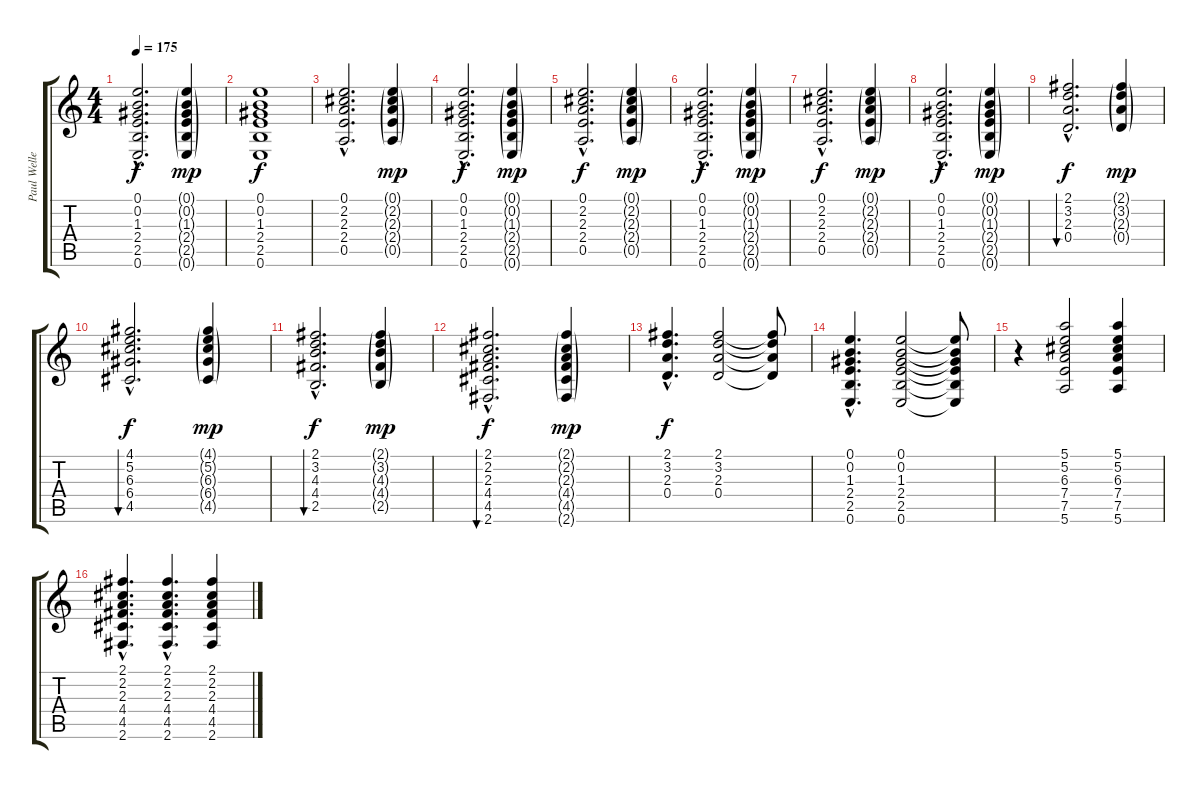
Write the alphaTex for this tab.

\track ("Paul Weller guitar1  " "Paul Welle") {instrument electricguitarclean}
\staff {score tabs}
\tuning (E4 B3 G3 D3 A2 E2) {hide}
\ts (4 4)
\tempo 175
\clef g2
\ks c
(0.1{hac} 0.2{hac} 1.3{hac} 2.4{hac} 2.5{hac} 0.6{hac}).2{d dy f} (0.1{g} 0.2{g} 1.3{g} 2.4{g} 2.5{g} 0.6{g}).4{dy mp} |
(0.1 0.2 1.3 2.4 2.5 0.6).1{dy f} |
(0.1{hac} 2.2{hac} 2.3{hac} 2.4{hac} 0.5{hac}).2{d} (0.1{g} 2.2{g} 2.3{g} 2.4{g} 0.5{g}).4{dy mp} |
(0.1{hac} 0.2{hac} 1.3{hac} 2.4{hac} 2.5{hac} 0.6{hac}).2{d dy f} (0.1{g} 0.2{g} 1.3{g} 2.4{g} 2.5{g} 0.6{g}).4{dy mp} |
(0.1{hac} 2.2{hac} 2.3{hac} 2.4{hac} 0.5{hac}).2{d dy f} (0.1{g} 2.2{g} 2.3{g} 2.4{g} 0.5{g}).4{dy mp} |
(0.1{hac} 0.2{hac} 1.3{hac} 2.4{hac} 2.5{hac} 0.6{hac}).2{d dy f} (0.1{g} 0.2{g} 1.3{g} 2.4{g} 2.5{g} 0.6{g}).4{dy mp} |
(0.1{hac} 2.2{hac} 2.3{hac} 2.4{hac} 0.5{hac}).2{d dy f} (0.1{g} 2.2{g} 2.3{g} 2.4{g} 0.5{g}).4{dy mp} |
(0.1{hac} 0.2{hac} 1.3{hac} 2.4{hac} 2.5{hac} 0.6{hac}).2{d dy f} (0.1{g} 0.2{g} 1.3{g} 2.4{g} 2.5{g} 0.6{g}).4{dy mp} |
(2.1{hac} 3.2{hac} 2.3 0.4{hac}).2{d bu 240 dy f} (2.1{g} 3.2{g} 2.3{g} 0.4{g}).4{dy mp} |
(4.1{hac} 5.2{hac} 6.3{hac} 6.4{hac} 4.5{hac}).2{d bu 240 dy f} (4.1{g} 5.2{g} 6.3{g} 6.4{g} 4.5{g}).4{dy mp} |
(2.1{hac} 3.2{hac} 4.3{hac} 4.4{hac} 2.5{hac}).2{d bu 240 dy f} (2.1{g} 3.2{g} 4.3{g} 4.4{g} 2.5{g}).4{dy mp} |
(2.1{hac} 2.2{hac} 2.3{hac} 4.4{hac} 4.5{hac} 2.6{hac}).2{d bu 240 dy f} (2.1{g} 2.2{g} 2.3{g} 4.4{g} 4.5{g} 2.6{g}).4{dy mp} |
(2.1{hac} 3.2{hac} 2.3 0.4{hac}).4{d dy f} (2.1 3.2 2.3 0.4).2 (2.1{t} 3.2{t} 2.3{t} 0.4{t}).8 |
(0.1{hac} 0.2{hac} 1.3{hac} 2.4{hac} 2.5{hac} 0.6{hac}).4{d} (0.1 0.2 1.3 2.4 2.5 0.6).2 (0.1{t} 0.2{t} 1.3{t} 2.4{t} 2.5{t} 0.6{t}).8 |
r.4 (5.1 5.2 6.3 7.4 7.5 5.6).2 (5.1 5.2 6.3 7.4 7.5 5.6).4 |
(2.1{hac} 2.2{hac} 2.3{hac} 4.4{hac} 4.5{hac} 2.6{hac}).4{d} (2.1{hac} 2.2{hac} 2.3{hac} 4.4{hac} 4.5{hac} 2.6{hac}).4{d} (2.1{ss} 2.2{ss} 2.3{ss} 4.4{ss} 4.5{ss} 2.6{ss}).4
